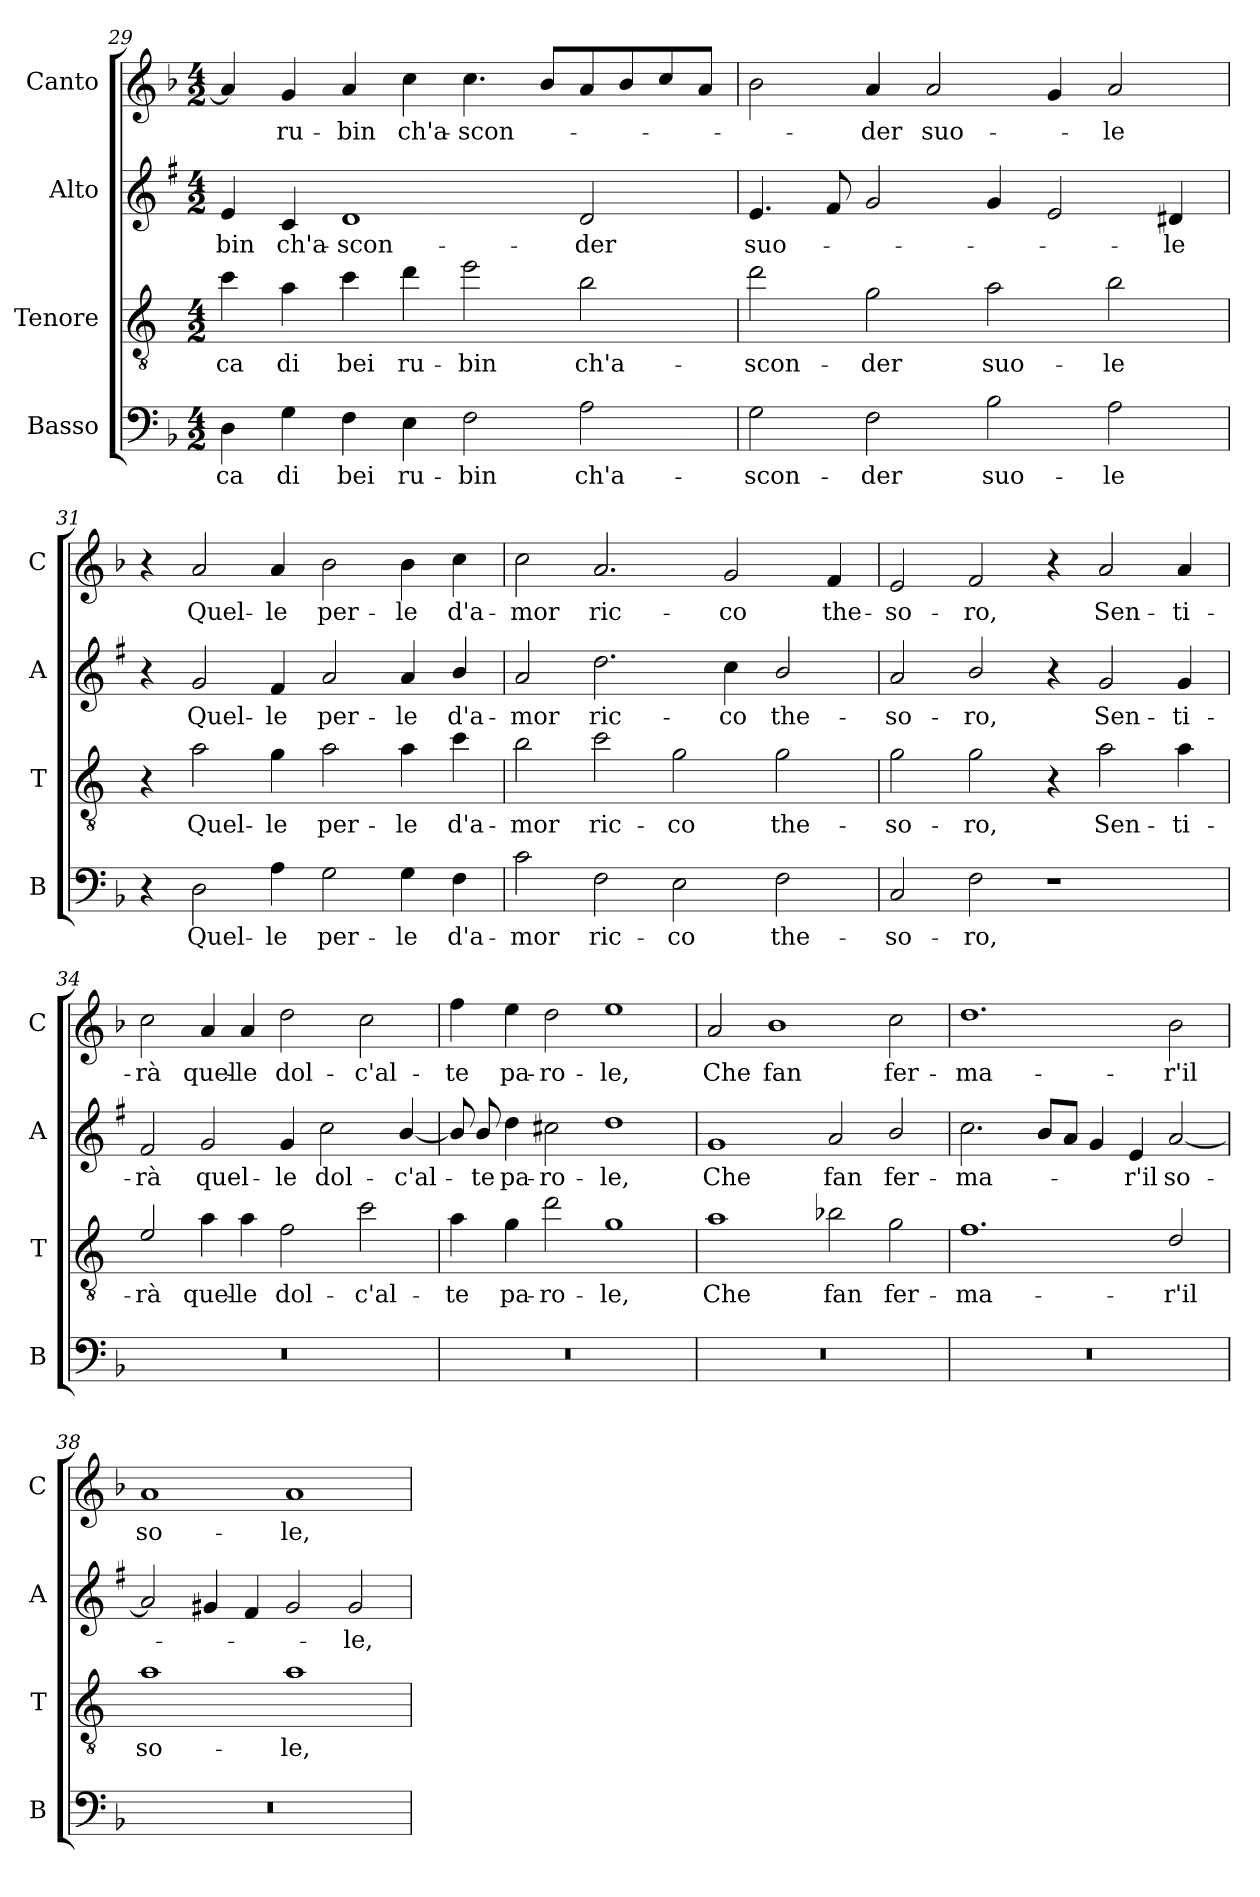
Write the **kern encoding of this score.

**kern	**text	**kern	**text	**kern	**text	**kern	**text
*part4	*part4	*part3	*part3	*part2	*part2	*part1	*part1
*staff4	*staff4	*staff3	*staff3	*staff2	*staff2	*staff1	*staff1
*I"Basso	*	*I"Tenore	*	*I"Alto	*	*I"Canto	*
*I'B	*	*I'T	*	*I'A	*	*I'C	*
*clefF4	*	*clefGv2	*	*clefG2	*	*clefG2	*
*	*	*ITrd4c7	*	*ITrd1c2	*	*	*
*k[b-]	*	*k[b-]	*	*k[b-]	*	*k[b-]	*
*F:	*	*F:	*	*F:	*	*F:	*
*M4/2	*	*M4/2	*	*M4/2	*	*M4/2	*
=29	=29	=29	=29	=29	=29	=29	=29
!	!LO:LY:b	!	!LO:LY:b	!	!LO:LY:b	!	!
4D\	-ca	4f\	-ca	4d/	-bin	4a/]	.
!	!LO:LY:b	!	!LO:LY:b	!	!LO:LY:b	!	!LO:LY:b
4G\	di	4d\	di	4B-/	ch'a-	4g/	ru-
!	!LO:LY:b	!	!LO:LY:b	!	!LO:LY:b	!	!LO:LY:b
4F\	bei	4f\	bei	1c	-scon-	4a/	-bin
!	!LO:LY:b	!	!LO:LY:b	!	!	!	!LO:LY:b
4E\	ru-	4g\	ru-	.	.	4cc\	ch'a-
!	!LO:LY:b	!	!LO:LY:b	!	!	!	!LO:LY:b
2F\	-bin	2a\	-bin	.	.	4.cc\	-scon-
.	.	.	.	.	.	8b-/L	.
!	!LO:LY:b	!	!LO:LY:b	!	!LO:LY:b	!	!
2A\	ch'a-	2e\	ch'a-	2c/	-der	8a/	.
.	.	.	.	.	.	8b-/	.
.	.	.	.	.	.	8cc/	.
.	.	.	.	.	.	8a/J	.
!!LO:PB:g=z
=30	=30	=30	=30	=30	=30	=30	=30
!	!LO:LY:b	!	!LO:LY:b	!	!LO:LY:b	!	!
2G\	-scon-	2g\	-scon-	4.d/	suo-	2b-\	.
.	.	.	.	8e/	.	.	.
!	!LO:LY:b	!	!LO:LY:b	!	!	!	!LO:LY:b
2F\	-der	2c\	-der	2f/	.	4a/	-der
!	!	!	!	!	!	!	!LO:LY:b
.	.	.	.	.	.	2a/	suo-
!	!LO:LY:b	!	!LO:LY:b	!	!	!	!
2B-\	suo-	2d\	suo-	4f/	.	.	.
.	.	.	.	2d/	.	4g/	.
!	!LO:LY:b	!	!LO:LY:b	!	!	!	!LO:LY:b
2A\	-le	2e\	-le	.	.	2a/	-le
!	!	!	!	!	!LO:LY:b	!	!
.	.	.	.	4c#X/	-le	.	.
=31	=31	=31	=31	=31	=31	=31	=31
4r	.	4r	.	4r	.	4r	.
!	!LO:LY:b	!	!LO:LY:b	!	!LO:LY:b	!	!LO:LY:b
2D\	Quel-	2d\	Quel-	2f/	Quel-	2a/	Quel-
!	!LO:LY:b	!	!LO:LY:b	!	!LO:LY:b	!	!LO:LY:b
4A\	-le	4c\	-le	4e/	-le	4a/	-le
!	!LO:LY:b	!	!LO:LY:b	!	!LO:LY:b	!	!LO:LY:b
2G\	per-	2d\	per-	2g/	per-	2b-\	per-
!	!LO:LY:b	!	!LO:LY:b	!	!LO:LY:b	!	!LO:LY:b
4G\	-le	4d\	-le	4g/	-le	4b-\	-le
!	!LO:LY:b	!	!LO:LY:b	!	!LO:LY:b	!	!LO:LY:b
4F\	d'a-	4f\	d'a-	4a/	d'a-	4cc\	d'a-
=32	=32	=32	=32	=32	=32	=32	=32
!	!LO:LY:b	!	!LO:LY:b	!	!LO:LY:b	!	!LO:LY:b
2c\	-mor	2e\	-mor	2g/	-mor	2cc\	-mor
!	!LO:LY:b	!	!LO:LY:b	!	!LO:LY:b	!	!LO:LY:b
2F\	ric-	2f\	ric-	2.cc\	ric-	2.a/	ric-
!	!LO:LY:b	!	!LO:LY:b	!	!	!	!
2E\	-co	2c\	-co	.	.	.	.
!	!	!	!	!	!LO:LY:b	!	!LO:LY:b
.	.	.	.	4b-\	-co	2g/	-co
!	!LO:LY:b	!	!LO:LY:b	!	!LO:LY:b	!	!
2F\	the-	2c\	the-	2a/	the-	.	.
!	!	!	!	!	!	!	!LO:LY:b
.	.	.	.	.	.	4f/	the-
=33	=33	=33	=33	=33	=33	=33	=33
!	!LO:LY:b	!	!LO:LY:b	!	!LO:LY:b	!	!LO:LY:b
2C/	-so-	2c\	-so-	2g/	-so-	2e/	-so-
!	!LO:LY:b	!	!LO:LY:b	!	!LO:LY:b	!	!LO:LY:b
2F\	-ro,	2c\	-ro,	2a/	-ro,	2f/	-ro,
1r	.	4r	.	4r	.	4r	.
!	!	!	!LO:LY:b	!	!LO:LY:b	!	!LO:LY:b
.	.	2d\	Sen-	2f/	Sen-	2a/	Sen-
!	!	!	!LO:LY:b	!	!LO:LY:b	!	!LO:LY:b
.	.	4d\	-ti-	4f/	-ti-	4a/	-ti-
!!LO:LB:g=z
=34	=34	=34	=34	=34	=34	=34	=34
!	!	!	!LO:LY:b	!	!LO:LY:b	!	!LO:LY:b
0r	.	2A/	-rà	2e/	-rà	2cc\	-rà
!	!	!	!LO:LY:b	!	!LO:LY:b	!	!LO:LY:b
.	.	4d\	quel-	2f/	quel-	4a/	quel-
!	!	!	!LO:LY:b	!	!	!	!LO:LY:b
.	.	4d\	-le	.	.	4a/	-le
!	!	!	!LO:LY:b	!	!LO:LY:b	!	!LO:LY:b
.	.	2B-\	dol-	4f/	-le	2dd\	dol-
!	!	!	!	!	!LO:LY:b	!	!
.	.	.	.	2b-\	dol-	.	.
!	!	!	!LO:LY:b	!	!	!	!LO:LY:b
.	.	2f\	-c'al-	.	.	2cc\	-c'al-
!	!	!	!	!	!LO:LY:b	!	!
.	.	.	.	[4a/	-c'al-	.	.
=35	=35	=35	=35	=35	=35	=35	=35
!	!	!	!LO:LY:b	!	!	!	!LO:LY:b
0r	.	4d\	-te	8a/]	.	4ff\	-te
!	!	!	!	!	!LO:LY:b	!	!
.	.	.	.	8a/	-te	.	.
!	!	!	!LO:LY:b	!	!LO:LY:b	!	!LO:LY:b
.	.	4c\	pa-	4cc\	pa-	4ee\	pa-
!	!	!	!LO:LY:b	!	!LO:LY:b	!	!LO:LY:b
.	.	2g\	-ro-	2bn\	-ro-	2dd\	-ro-
!	!	!	!LO:LY:b	!	!LO:LY:b	!	!LO:LY:b
.	.	1c	-le,	1cc	-le,	1ee	-le,
=36	=36	=36	=36	=36	=36	=36	=36
!	!	!	!LO:LY:b	!	!LO:LY:b	!	!LO:LY:b
0r	.	1d	Che	1f	Che	2a/	Che
!	!	!	!	!	!	!	!LO:LY:b
.	.	.	.	.	.	1b-	fan
!	!	!	!LO:LY:b	!	!LO:LY:b	!	!
.	.	2e-X\	fan	2g/	fan	.	.
!	!	!	!LO:LY:b	!	!LO:LY:b	!	!LO:LY:b
.	.	2c\	fer-	2a/	fer-	2cc\	fer-
=37	=37	=37	=37	=37	=37	=37	=37
!	!	!	!LO:LY:b	!	!LO:LY:b	!	!LO:LY:b
0r	.	1.B-	-ma-	2.b-\	-ma-	1.dd	-ma-
.	.	.	.	8a/L	.	.	.
.	.	.	.	8g/J	.	.	.
.	.	.	.	4f/	.	.	.
!	!	!	!	!	!LO:LY:b	!	!
.	.	.	.	4d/	-r'il	.	.
!	!	!	!LO:LY:b	!	!LO:LY:b	!	!LO:LY:b
.	.	2G/	-r'il	[2g/	so-	2b-\	-r'il
!!LO:LB:g=z
=38	=38	=38	=38	=38	=38	=38	=38
!	!	!	!LO:LY:b	!	!	!	!LO:LY:b
0r	.	1d	so-	2g/]	.	1a	so-
.	.	.	.	4f#X/	.	.	.
.	.	.	.	4e/	.	.	.
!	!	!	!LO:LY:b	!	!	!	!LO:LY:b
.	.	1d	-le,	2f#/	.	1a	-le,
!	!	!	!	!	!LO:LY:b	!	!
.	.	.	.	2f#/	-le,	.	.
=	=	=	=	=	=	=	=
*-	*-	*-	*-	*-	*-	*-	*-
